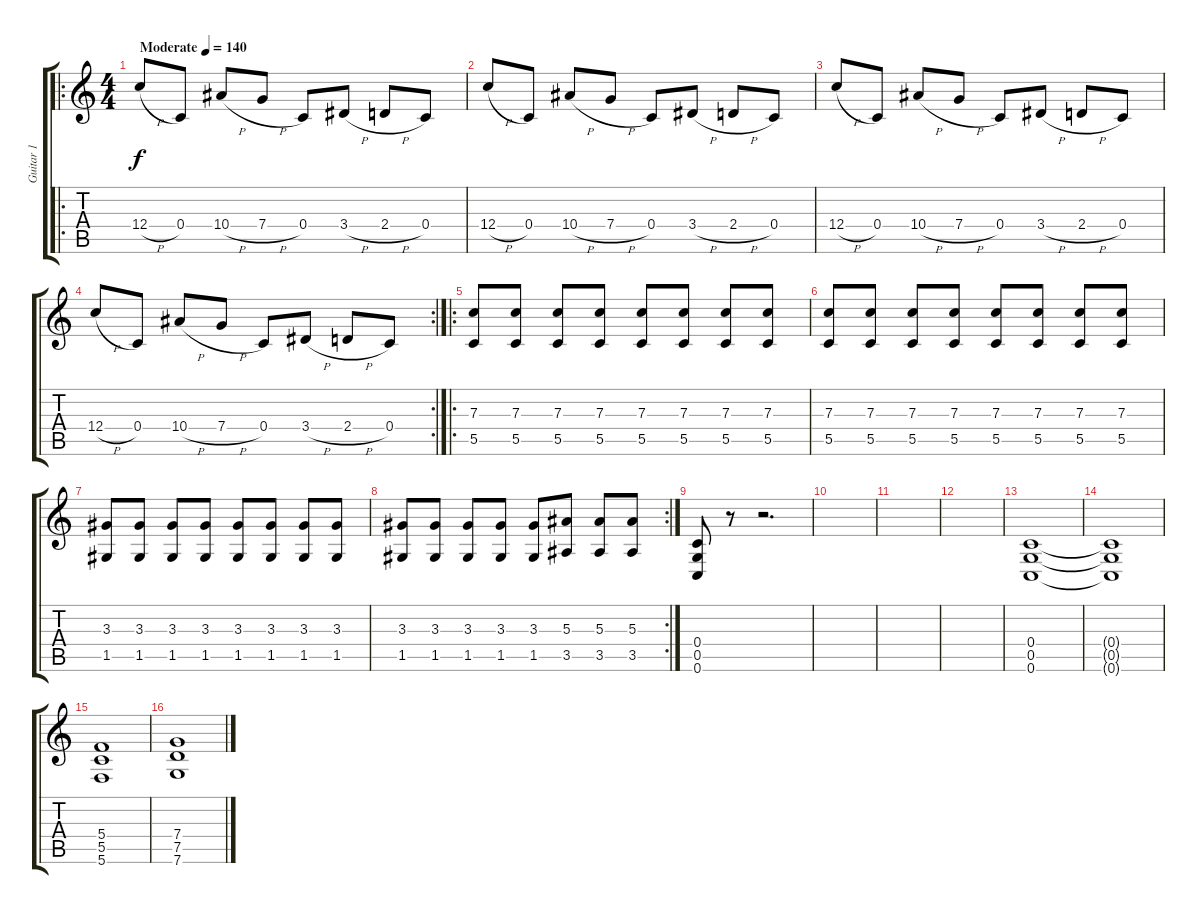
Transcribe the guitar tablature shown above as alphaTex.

\track ("Guitar 1" "Guitar 1") {instrument distortionguitar}
\staff {score tabs}
\tuning (D4 A3 F3 C3 G2 C2) {hide}
\ro
\ts (4 4)
\tempo (140 "Moderate")
\clef g2
\ks c
12.4{h}.8{dy f instrument distortionguitar} 0.4.8 10.4{h}.8 7.4{h}.8 0.4.8 3.4{h}.8 2.4{h}.8 0.4.8 |
12.4{h}.8 0.4.8 10.4{h}.8 7.4{h}.8 0.4.8 3.4{h}.8 2.4{h}.8 0.4.8 |
12.4{h}.8 0.4.8 10.4{h}.8 7.4{h}.8 0.4.8 3.4{h}.8 2.4{h}.8 0.4.8 |
\rc 2
12.4{h}.8 0.4.8 10.4{h}.8 7.4{h}.8 0.4.8 3.4{h}.8 2.4{h}.8 0.4.8 |
\ro
(7.3 5.5).8 (7.3 5.5).8 (7.3 5.5).8 (7.3 5.5).8 (7.3 5.5).8 (7.3 5.5).8 (7.3 5.5).8 (7.3 5.5).8 |
(7.3 5.5).8 (7.3 5.5).8 (7.3 5.5).8 (7.3 5.5).8 (7.3 5.5).8 (7.3 5.5).8 (7.3 5.5).8 (7.3 5.5).8 |
(3.3 1.5).8 (3.3 1.5).8 (3.3 1.5).8 (3.3 1.5).8 (3.3 1.5).8 (3.3 1.5).8 (3.3 1.5).8 (3.3 1.5).8 |
\rc 2
(3.3 1.5).8 (3.3 1.5).8 (3.3 1.5).8 (3.3 1.5).8 (3.3 1.5).8 (5.3 3.5).8 (5.3 3.5).8 (5.3 3.5).8 |
(0.4 0.5 0.6).8 r.8 r.2{d} |
|
|
|
(0.4 0.5 0.6).1 |
(0.4{t} 0.5{t} 0.6{t}).1 |
(5.4 5.5 5.6).1 |
(7.4 7.5 7.6).1
